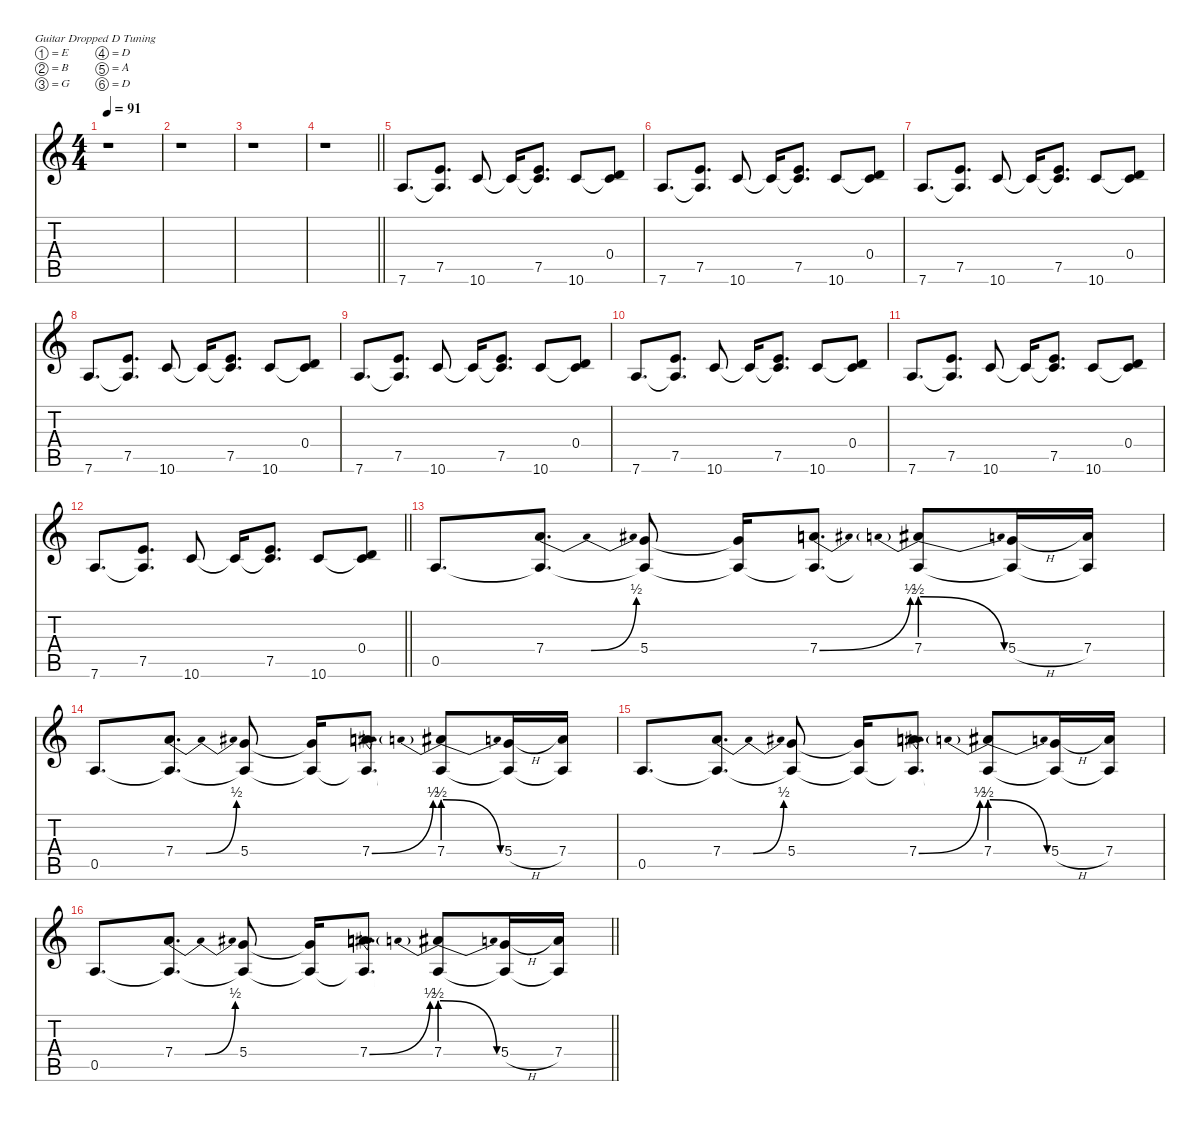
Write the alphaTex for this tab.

\defaultSystemsLayout 4
\hideDynamics
\bracketExtendMode nobrackets
\singleTrackTrackNamePolicy hidden
\multiTrackTrackNamePolicy hidden
\otherSystemsTrackNameOrientation horizontal
\track ("Right Guitar" "dist.guit.") {mute instrument distortionguitar}
\staff {score tabs}
\tuning (E4 B3 G3 D3 A2 D2)
\ts (4 4)
\tempo 91
\clef g2
\ks c
r.1{dy f} |
r.1 |
r.1 |
\barLineRight lightlight
r.1 |
\section ("" "")
7.6.8{d} (7.5 7.6{t}).8{d} 10.6.8 10.6{t}.16 (7.5 10.6{t}).8{d} 10.6.8 (0.4 10.6{t}).8 |
7.6.8{d} (7.5 7.6{t}).8{d} 10.6.8 10.6{t}.16 (7.5 10.6{t}).8{d} 10.6.8 (0.4 10.6{t}).8 |
7.6.8{d} (7.5 7.6{t}).8{d} 10.6.8 10.6{t}.16 (7.5 10.6{t}).8{d} 10.6.8 (0.4 10.6{t}).8 |
7.6.8{d} (7.5 7.6{t}).8{d} 10.6.8 10.6{t}.16 (7.5 10.6{t}).8{d} 10.6.8 (0.4 10.6{t}).8 |
7.6.8{d} (7.5 7.6{t}).8{d} 10.6.8 10.6{t}.16 (7.5 10.6{t}).8{d} 10.6.8 (0.4 10.6{t}).8 |
7.6.8{d} (7.5 7.6{t}).8{d} 10.6.8 10.6{t}.16 (7.5 10.6{t}).8{d} 10.6.8 (0.4 10.6{t}).8 |
7.6.8{d} (7.5 7.6{t}).8{d} 10.6.8 10.6{t}.16 (7.5 10.6{t}).8{d} 10.6.8 (0.4 10.6{t}).8 |
\barLineRight lightlight
7.6.8{d} (7.5 7.6{t}).8{d} 10.6.8 10.6{t}.16 (7.5 10.6{t}).8{d} 10.6.8 (0.4 10.6{t}).8 |
\section ("" "")
0.5.8{d} (7.4{be (bendrelease 0 0 25.0000008 2 39.999998399999996 2 19.999999199999998 0)} 0.5{t}).8{d} (5.4 0.5{t}).8 (5.4{t} 0.5{t}).16 (7.4{be (bend 0 0 25.0000008 2)} 0.5{t}).8{d} (7.4{be (prebendrelease 0 2 30 0)} 0.5{t}).8 (5.4{h} 0.5{t}).16 (7.4 0.5{t}).16{dy ff} |
0.5.8{d dy f} (7.4{be (bendrelease 0 0 25.0000008 2 39.999998399999996 2 19.999999199999998 0)} 0.5{t}).8{d} (5.4 0.5{t}).8 (5.4{t} 0.5{t}).16 (7.4{be (bend 0 0 25.0000008 2)} 0.5{t}).8{d} (7.4{be (prebendrelease 0 2 30 0)} 0.5{t}).8 (5.4{h} 0.5{t}).16 (7.4 0.5{t}).16{dy ff} |
0.5.8{d dy f} (7.4{be (bendrelease 0 0 25.0000008 2 39.999998399999996 2 19.999999199999998 0)} 0.5{t}).8{d} (5.4 0.5{t}).8 (5.4{t} 0.5{t}).16 (7.4{be (bend 0 0 25.0000008 2)} 0.5{t}).8{d} (7.4{be (prebendrelease 0 2 30 0)} 0.5{t}).8 (5.4{h} 0.5{t}).16 (7.4 0.5{t}).16{dy ff} |
\barLineRight lightlight
0.5.8{d dy f} (7.4{be (bendrelease 0 0 25.0000008 2 39.999998399999996 2 19.999999199999998 0)} 0.5{t}).8{d} (5.4 0.5{t}).8 (5.4{t} 0.5{t}).16 (7.4{be (bend 0 0 25.0000008 2)} 0.5{t}).8{d} (7.4{be (prebendrelease 0 2 30 0)} 0.5{t}).8 (5.4{h} 0.5{t}).16 (7.4 0.5{t}).16{dy ff}
